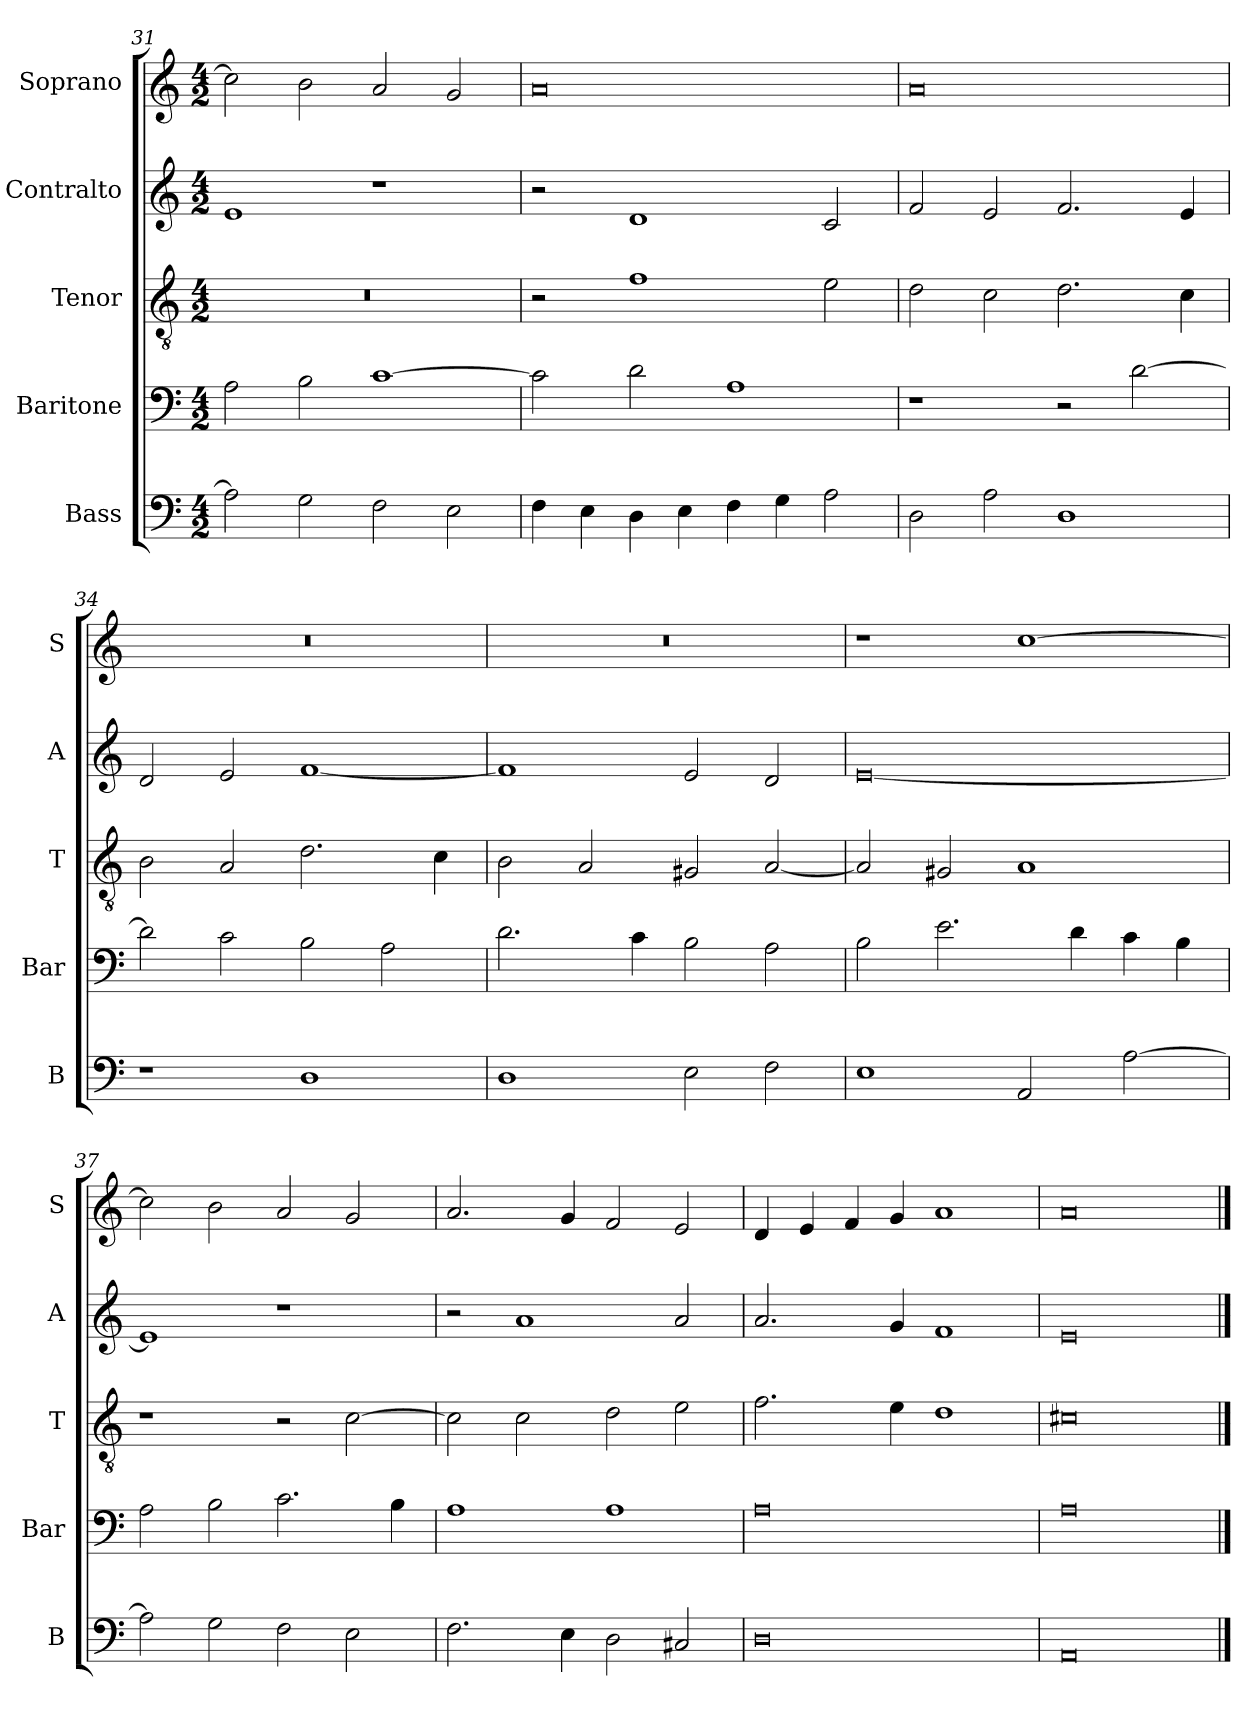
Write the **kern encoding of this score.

**kern	**kern	**kern	**kern	**kern
*part5	*part4	*part3	*part2	*part1
*staff5	*staff4	*staff3	*staff2	*staff1
*I"Bass	*I"Baritone	*I"Tenor	*I"Contralto	*I"Soprano
*I'B	*I'Bar	*I'T	*I'A	*I'S
*clefF4	*clefF4	*clefGv2	*clefG2	*clefG2
*k[]	*k[]	*k[]	*k[]	*k[]
*A:aeo	*A:aeo	*A:aeo	*A:aeo	*A:aeo
*M4/2	*M4/2	*M4/2	*M4/2	*M4/2
=31	=31	=31	=31	=31
2A]	2A	0r	1e	2cc]
2G	2B	.	.	2b
2F	[1c	.	1r	2a
2E	.	.	.	2g
=32	=32	=32	=32	=32
4F	2c]	2r	2r	0a
4E	.	.	.	.
4D	2d	1f	1d	.
4E	.	.	.	.
4F	1A	.	.	.
4G	.	.	.	.
2A	.	2e	2c	.
=33	=33	=33	=33	=33
2D	1r	2d	2f	0a
2A	.	2c	2e	.
1D	2r	2.d	2.f	.
.	[2d	.	.	.
.	.	4c	4e	.
=34	=34	=34	=34	=34
1r	2d]	2B	2d	0r
.	2c	2A	2e	.
1D	2B	2.d	[1f	.
.	2A	.	.	.
.	.	4c	.	.
=35	=35	=35	=35	=35
1D	2.d	2B	1f]	0r
.	.	2A	.	.
.	4c	.	.	.
2E	2B	2G#X	2e	.
2F	2A	[2A	2d	.
=36	=36	=36	=36	=36
1E	2B	2A]	[0e	1r
.	2.e	2G#X	.	.
2AA	.	1A	.	[1cc
.	4d	.	.	.
[2A	4c	.	.	.
.	4B	.	.	.
=37	=37	=37	=37	=37
2A]	2A	1r	1e]	2cc]
2G	2B	.	.	2b
2F	2.c	2r	1r	2a
2E	.	[2c	.	2g
.	4B	.	.	.
=38	=38	=38	=38	=38
2.F	1A	2c]	2r	2.a
.	.	2c	1a	.
4E	.	.	.	4g
2D	1A	2d	.	2f
2C#X	.	2e	2a	2e
=39	=39	=39	=39	=39
0D	0A	2.f	2.a	4d
.	.	.	.	4e
.	.	.	.	4f
.	.	4e	4g	4g
.	.	1d	1f	1a
=40	=40	=40	=40	=40
0AA	0A	0c#X	0e	0a
==	==	==	==	==
*-	*-	*-	*-	*-
